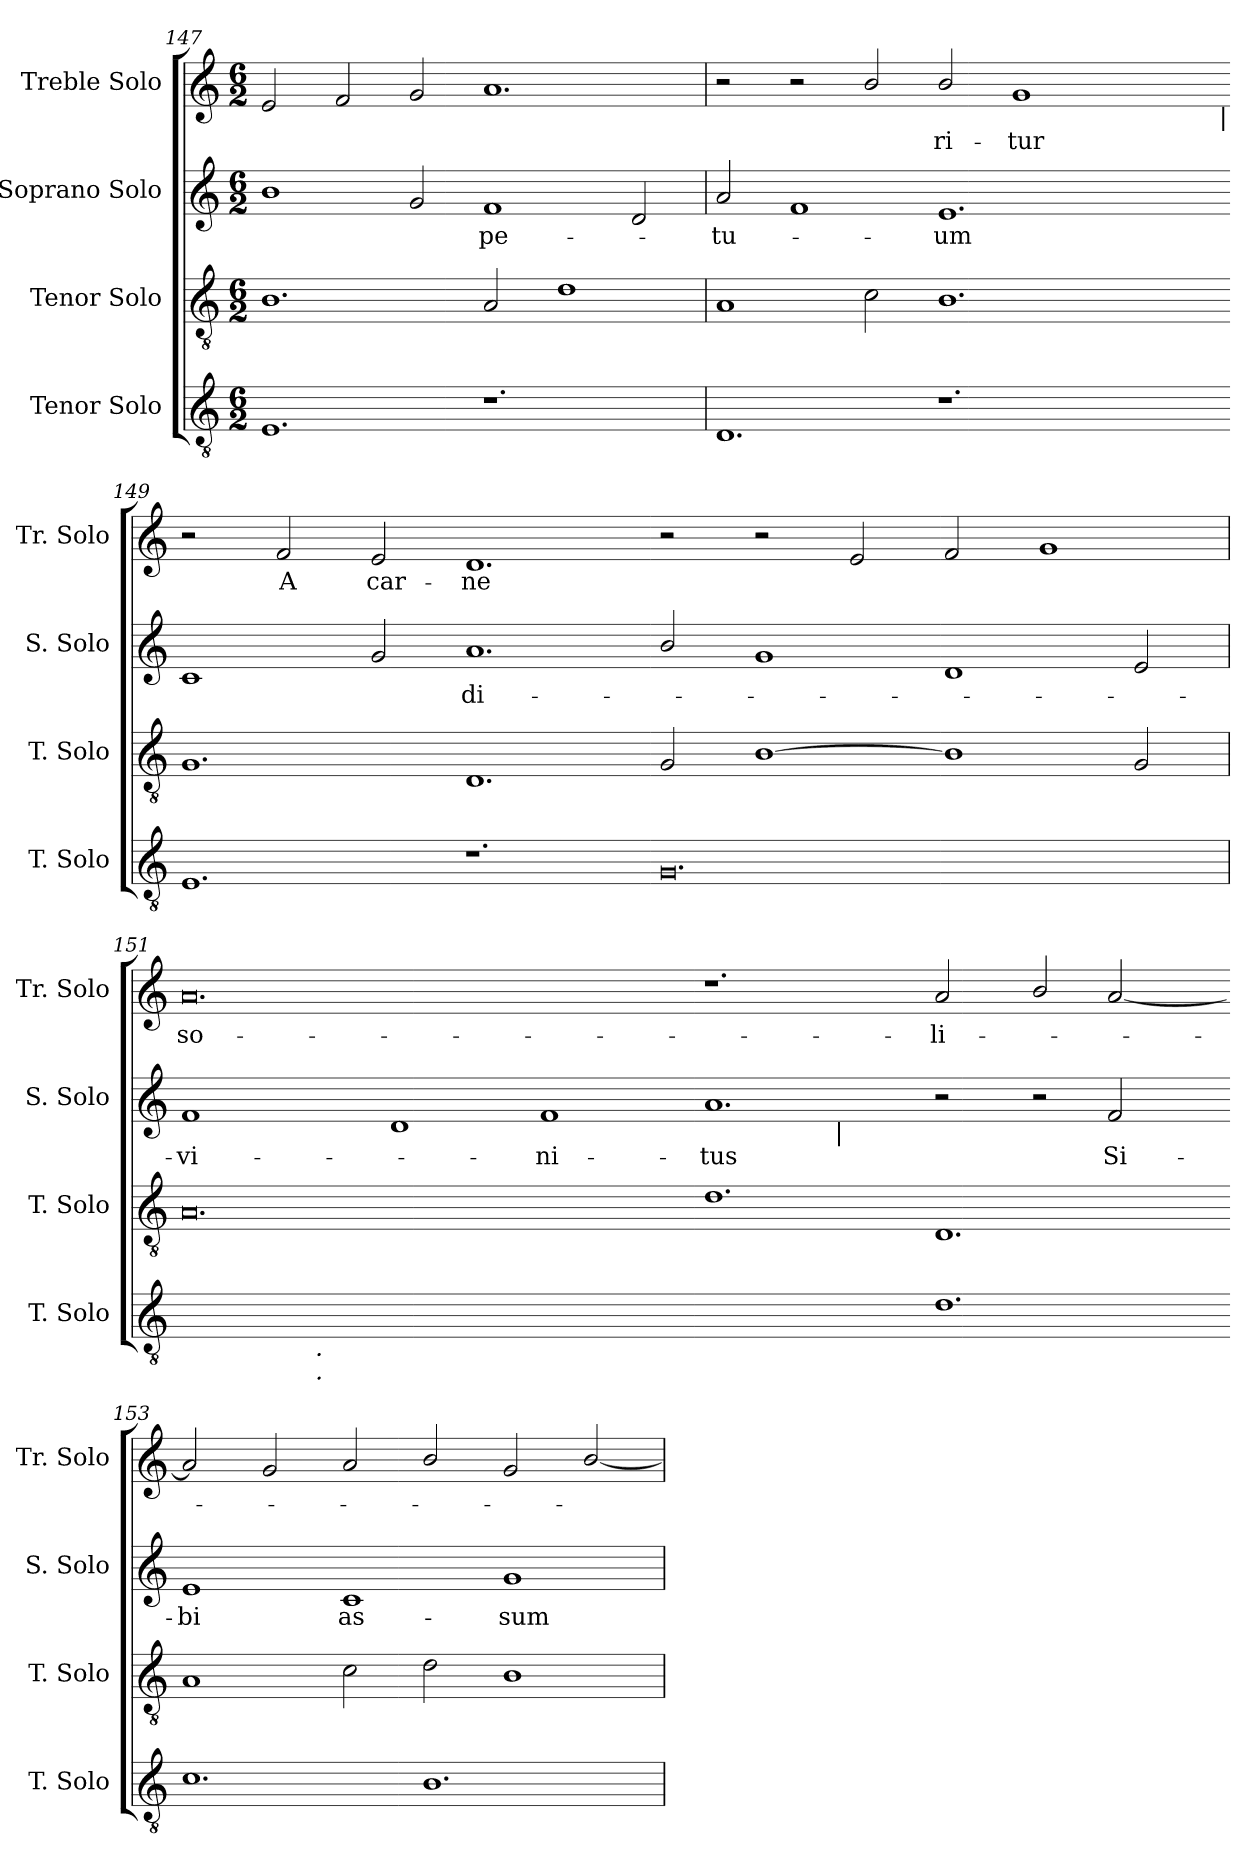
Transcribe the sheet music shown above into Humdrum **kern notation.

**kern	**kern	**kern	**text	**kern	**text
*part4	*part3	*part2	*part2	*part1	*part1
*staff4	*staff3	*staff2	*staff2	*staff1	*staff1
*I"Tenor Solo	*I"Tenor Solo	*I"Soprano Solo	*	*I"Treble Solo	*
*I'T. Solo	*I'T. Solo	*I'S. Solo	*	*I'Tr. Solo	*
*clefGv2	*clefGv2	*clefG2	*	*clefG2	*
*ITrd7c12	*ITrd7c12	*	*	*	*
*k[]	*k[]	*k[]	*	*k[]	*
*M6/2	*M6/2	*M6/2	*	*M6/2	*
=147	=147	=147	=147	=147	=147
1.EEi	1.BBi	1bi	.	2ei/	.
.	.	.	.	2fi/	.
.	.	2gi/	.	2gi/	.
!	!	!	!LO:LY:b:color=#000000	!	!
1.r	2AAi/	1fi	-pe-	1.ai	.
.	1Di	.	.	.	.
.	.	2di/	.	.	.
=148	=148	=148	=148	=148	=148
!	!	!	!LO:LY:b:color=#000000	!	!
*	*	*	*	*^	*
1.DDi	1AAi	2ai/	-tu-	2r	1ryy	.
.	.	1fi	.	2r	.	.
.	2Ci\	.	.	2bi/	1ryy	.
!	!	!	!LO:LY:b:color=#000000	!	!	!
!	!	!	!	!	!	!LO:LY:b:color=#000000
1.r	1.BBi	1.ei	-um	2bi/	.	-ri-
!	!	!	!	!	!	!LO:LY:b:color=#000000
.	.	.	.	1gi	2ryy	-tur
.	.	.	.	.	4ryy	.
.	.	.	.	.	8ryy	.
.	.	.	.	.	16ryy	.
.	.	.	.	.	32ryy	.
.	.	.	.	.	64ryy	.
.	.	.	.	.	128...ryy	.
!	!	!	!	!	!LO:TX:b:i:t=|	!
.	.	.	.	.	1024ryy	.
*	*	*	*	*v	*v	*
=149-	=149-	=149-	=149-	=149-	=149-
1.EEi	1.GGi	1ci	.	2r	.
!	!	!	!	!	!LO:LY:b:color=#000000
.	.	.	.	2fi/	A
!	!	!	!	!	!LO:LY:b:color=#000000
.	.	2gi/	.	2ei/	car-
!	!	!	!LO:LY:b:color=#000000	!	!
!	!	!	!	!	!LO:LY:b:color=#000000
1.r	1.DDi	1.ai	di-	1.di	-ne
=150-	=150-	=150-	=150-	=150-	=150-
0.GGi	2GGi/	2bi/	.	2r	.
.	[<1BBi	1gi	.	2r	.
.	.	.	.	2ei/	.
.	1BBi]	1di	.	2fi/	.
.	.	.	.	1gi	.
.	2GGi/	2ei/	.	.	.
!!LO:LB:g=z
=151	=151	=151	=151	=151	=151
!	!	!	!LO:LY:b:color=#000000	!	!
!	!	!	!	!	!LO:LY:b:color=#000000
*^	*	*	*	*	*
[<0.DDiyy	4ryy	0.AAi	1fi	-vi-	0.ai	so-
.	8ryy	.	.	.	.	.
.	16ryy	.	.	.	.	.
.	32ryy	.	.	.	.	.
.	64ryy	.	.	.	.	.
.	128ryy	.	.	.	.	.
.	512ryy	.	.	.	.	.
!	!LO:TX:b:i:t=.	!	!	!	!	!
!	!LO:TX:b:i:t=.	!	!	!	!	!
.	1ryy	.	.	.	.	.
.	.	.	1di	.	.	.
.	1ryy	.	.	.	.	.
!	!	!	!	!LO:LY:b:color=#000000	!	!
.	.	.	1fi	-ni-	.	.
.	2ryy	.	.	.	.	.
.	256.ryy	.	.	.	.	.
*v	*v	*	*	*	*	*
=152-	=152-	=152-	=152-	=152-	=152-
*^	*	*	*	*	*
!	!	!	!	!LO:LY:b:color=#000000	!	!
*v	*v	*	*^	*	*	*
1.DDiyy]	1.Di	1.ai	2ryy	-tus	1.r	.
.	.	.	8ryy	.	.	.
.	.	.	16ryy	.	.	.
.	.	.	1024ryy	.	.	.
!	!	!	!LO:TX:b:i:t=|	!	!	!
.	.	.	1ryy	.	.	.
!	!	!	!	!	!	!LO:LY:b:color=#000000
1.Di	1.DDi	2r	.	.	2ai/	-li-
.	.	.	1ryy	.	.	.
.	.	2r	.	.	2bi/	.
!	!	!	!	!LO:LY:b:color=#000000	!	!
.	.	2fi/	.	Si-	[<2ai/	.
.	.	.	4ryy	.	.	.
.	.	.	32ryy	.	.	.
.	.	.	64ryy	.	.	.
.	.	.	128...ryy	.	.	.
*	*	*v	*v	*	*	*
=153-	=153-	=153-	=153-	=153-	=153-
*	*	*^	*	*	*
!	!	!	!	!LO:LY:b:color=#000000	!	!
*	*	*v	*v	*	*	*
1.Ci	1AAi	1ei	-bi	2ai/]	.
.	.	.	.	2gi/	.
!	!	!	!LO:LY:b:color=#000000	!	!
.	2Ci\	1ci	as-	2ai/	.
1.BBi	2Di\	.	.	2bi/	.
!	!	!	!LO:LY:b:color=#000000	!	!
.	1BBi	1gi	-sum-	2gi/	.
.	.	.	.	[<2bi/	.
=	=	=	=	=	=
*-	*-	*-	*-	*-	*-
